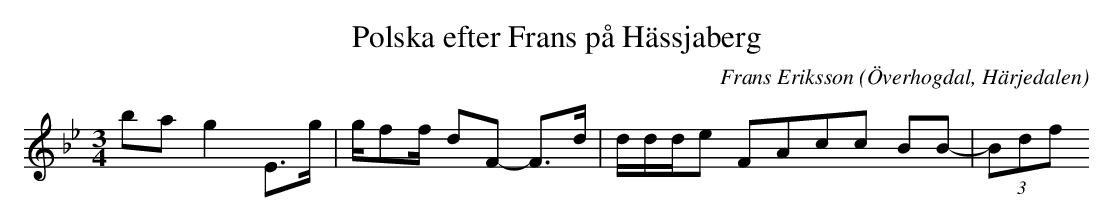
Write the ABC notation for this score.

X:1
T:Polska efter Frans på Hässjaberg
O:Överhogdal, Härjedalen
M:3/4
C:Frans Eriksson
K:Bb
ba g2 E>g |g/ff/- dF- F>d|d/d/d/e F4/3A4/3c2/3c2/3 B2/3B2/3|-(3Bdf
